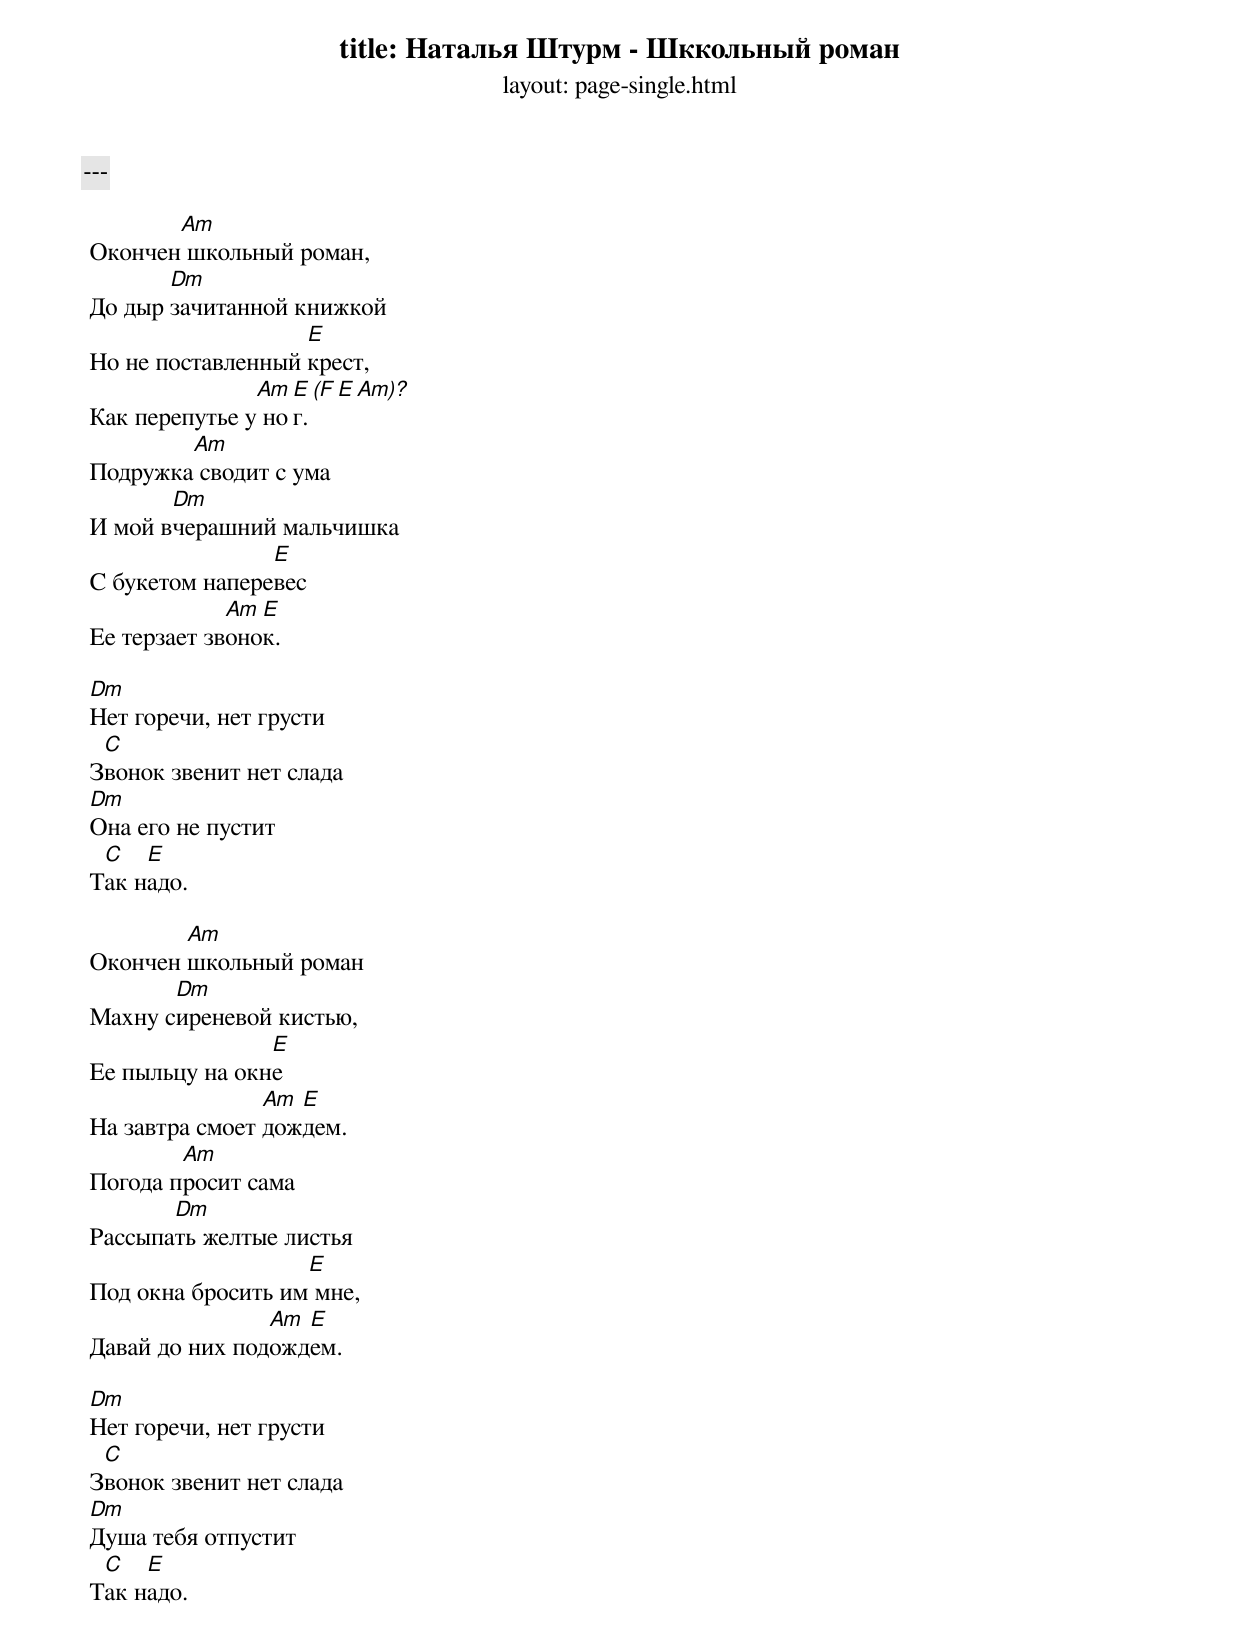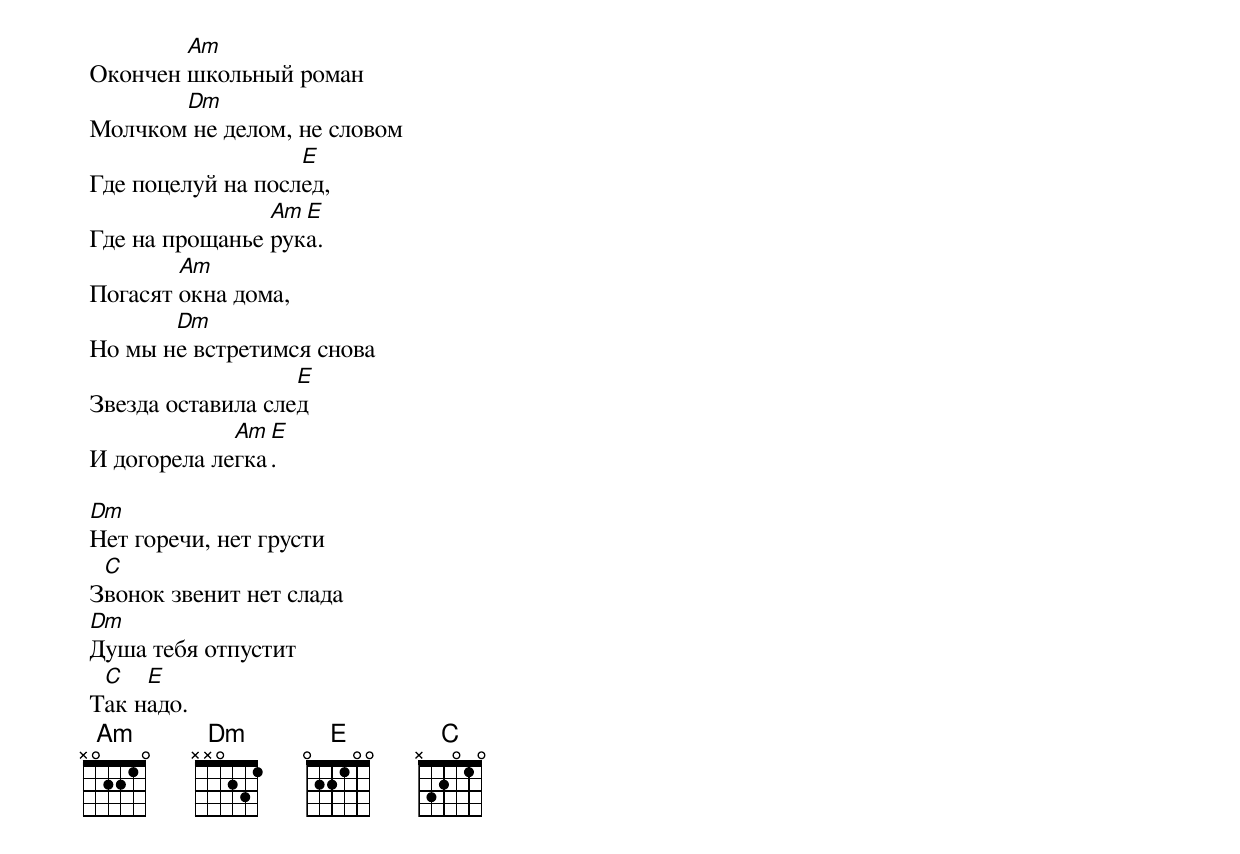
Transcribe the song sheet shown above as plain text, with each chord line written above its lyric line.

title: Наталья Штурм - Шккольный роман
layout: page-single.html
---

        Am
 Окончен школьный роман,
        Dm
 До дыр зачитанной книжкой
                    E
 Но не поставленный крест,
                Am E  (F E Am)?
 Как перепутье у ног.
         Am
 Подружка сводит с ума
        Dm
 И мой вчерашний мальчишка
                 E
 C букетом наперевес
              Am E
 Ее терзает звонок.

 Dm
 Нет горечи, нет грусти
  C
 Звонок звенит нет слада
 Dm
 Она его не пустит
  C   E
 Так надо.

         Am
 Окончен школьный роман
        Dm
 Махну сиреневой кистью,
                 E
 Ее пыльцу на окне
                 Am E
 На завтра смоет дождем.
         Am
 Погода просит сама
        Dm
 Рассыпать желтые листья
                    E
 Под окна бросить им мне,
                 Am E
 Давай до них подождем.

 Dm
 Нет горечи, нет грусти
  C
 Звонок звенит нет слада
 Dm
 Душа тебя отпустит
  C   E
 Так надо.

         Am
 Окончен школьный роман
        Dm
 Молчком не делом, не словом
                    E
 Где поцелуй на послед,
                 Am E
 Где на прощанье рука.
         Am
 Погасят окна дома,
        Dm
 Но мы не встретимся снова
                    E
 Звезда оставила след
              Am E
 И догорела легка.

 Dm
 Нет горечи, нет грусти
  C
 Звонок звенит нет слада
 Dm
 Душа тебя отпустит
  C   E
 Так надо.
